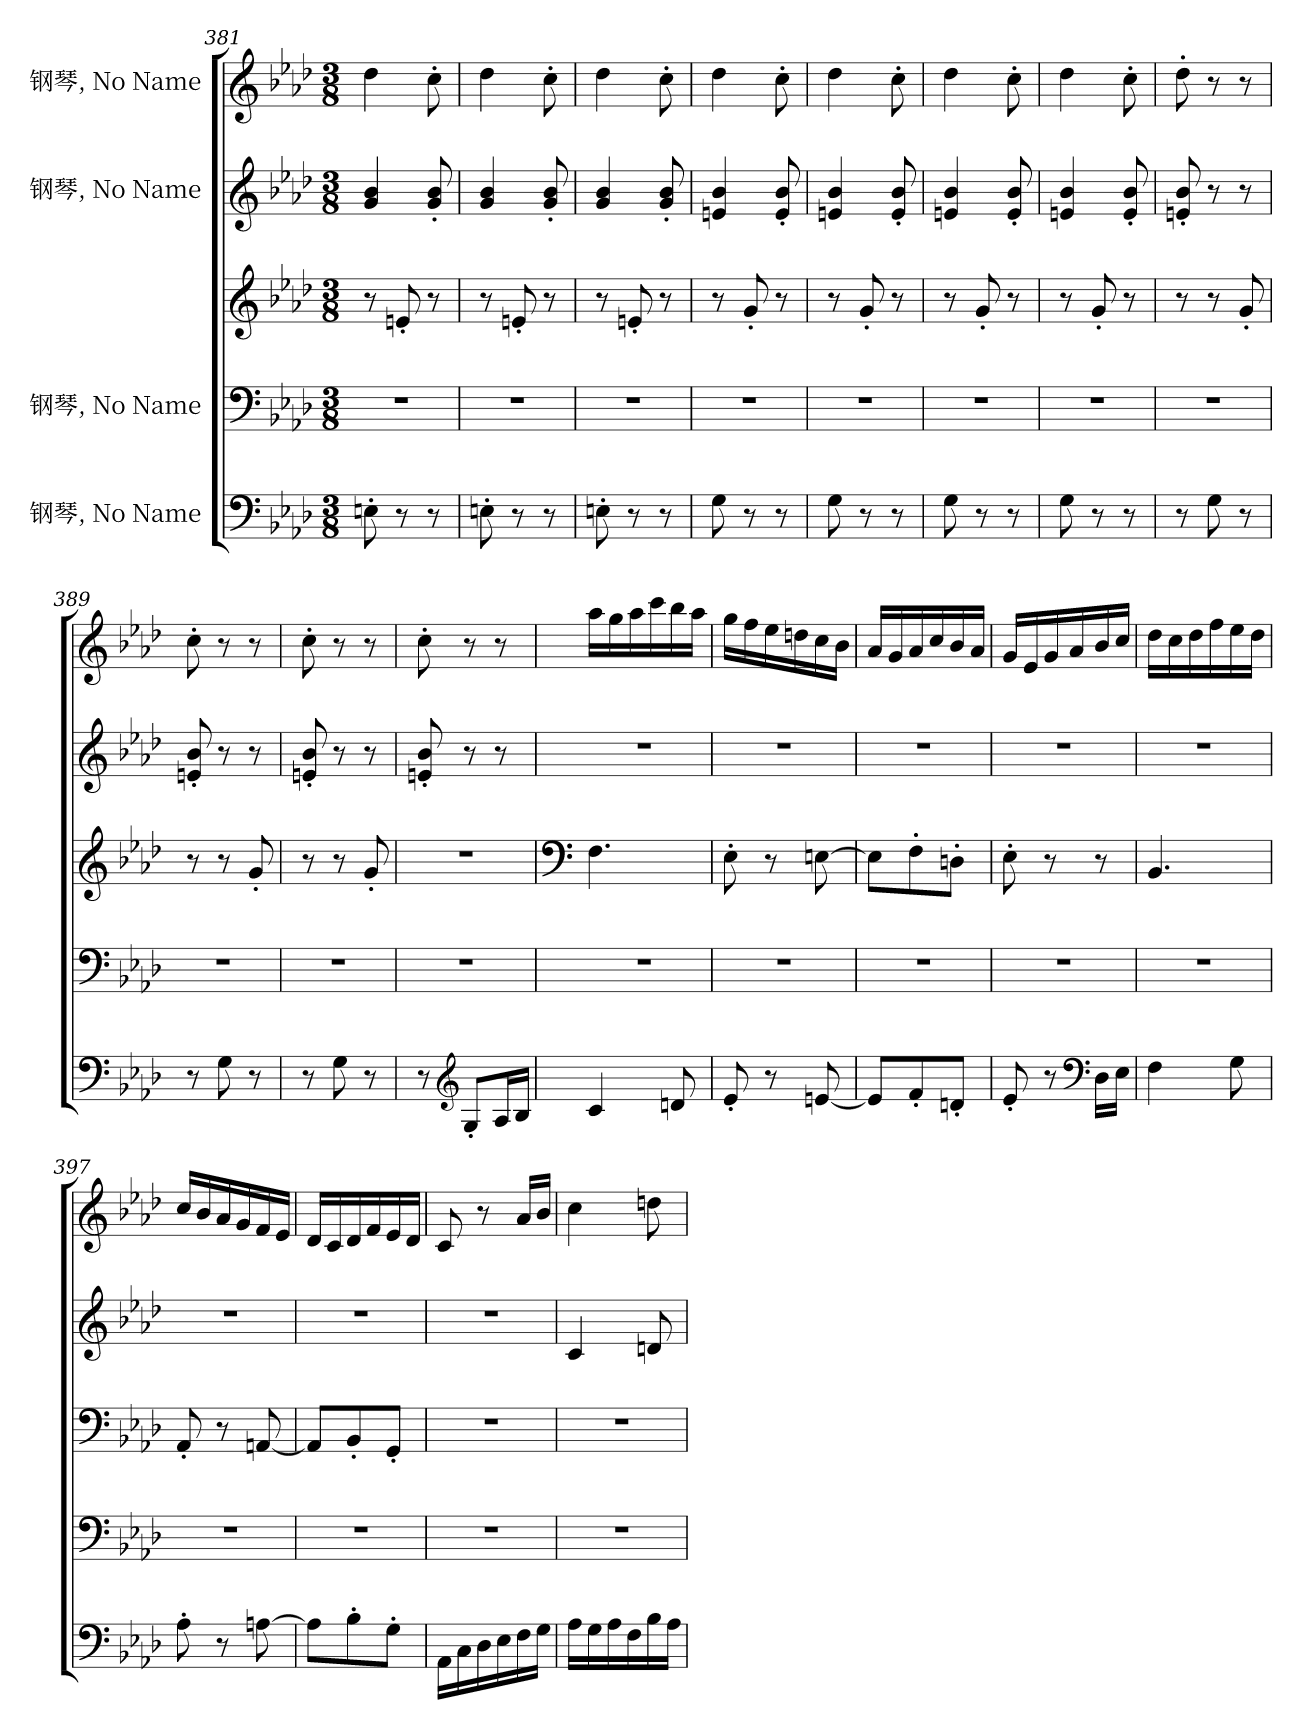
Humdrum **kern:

**kern	**kern	**kern	**kern	**kern
*part4	*part3	*part3	*part2	*part1
*staff5	*staff4	*staff3	*staff2	*staff1
*I"钢琴, No Name	*I"钢琴, No Name	*	*I"钢琴, No Name	*I"钢琴, No Name
*clefF4	*clefF4	*clefG2	*clefG2	*clefG2
*k[b-e-a-d-]	*k[b-e-a-d-]	*k[b-e-a-d-]	*k[b-e-a-d-]	*k[b-e-a-d-]
*M3/8	*M3/8	*M3/8	*M3/8	*M3/8
=381	=381	=381	=381	=381
8En'\	4.r	8r	4g/ 4b-/	4dd-\
8r	.	8en'/	.	.
8r	.	8r	8g/' 8b-/'	8cc'\
=382	=382	=382	=382	=382
8En'\	4.r	8r	4g/ 4b-/	4dd-\
8r	.	8en'/	.	.
8r	.	8r	8g/' 8b-/'	8cc'\
=383	=383	=383	=383	=383
8En'\	4.r	8r	4g/ 4b-/	4dd-\
8r	.	8en'/	.	.
8r	.	8r	8g/' 8b-/'	8cc'\
=384	=384	=384	=384	=384
*	*	*	*	*MM134
8G\	4.r	8r	4en/ 4b-/	4dd-\
8r	.	8g'/	.	.
8r	.	8r	8e/' 8b-/'	8cc'\
!!LO:LB:g=z
=385	=385	=385	=385	=385
8G\	4.r	8r	4en/ 4b-/	4dd-\
8r	.	8g'/	.	.
8r	.	8r	8e/' 8b-/'	8cc'\
=386	=386	=386	=386	=386
8G\	4.r	8r	4en/ 4b-/	4dd-\
8r	.	8g'/	.	.
8r	.	8r	8e/' 8b-/'	8cc'\
=387	=387	=387	=387	=387
8G\	4.r	8r	4en/ 4b-/	4dd-\
8r	.	8g'/	.	.
8r	.	8r	8e/' 8b-/'	8cc'\
=388	=388	=388	=388	=388
8r	4.r	8r	8en/' 8b-/'	8dd-'\
8G\	.	8r	8r	8r
8r	.	8g'/	8r	8r
=389	=389	=389	=389	=389
8r	4.r	8r	8en/' 8b-/'	8cc'\
8G\	.	8r	8r	8r
8r	.	8g'/	8r	8r
=390	=390	=390	=390	=390
8r	4.r	8r	8en/' 8b-/'	8cc'\
8G\	.	8r	8r	8r
8r	.	8g'/	8r	8r
=391	=391	=391	=391	=391
8r	4.r	4.r	8en/' 8b-/'	8cc'\
*clefG2	*	*	*	*
8G'/L	.	.	8r	8r
*	*	*	*	*MM134
16A-/L	.	.	8r	8r
16B-/JJ	.	.	.	.
!!LO:PB:g=z
=392	=392	=392	=392	=392
*	*	*clefF4	*	*
4c/	4.r	4.F\	4.r	16aa-\LL
.	.	.	.	16gg\
.	.	.	.	16aa-\
.	.	.	.	16ccc\
8dn/	.	.	.	16bb-\
.	.	.	.	16aa-\JJ
=393	=393	=393	=393	=393
8e-'/	4.r	8E-'\	4.r	16gg\LL
.	.	.	.	16ff\
8r	.	8r	.	16ee-\
.	.	.	.	16ddn\
*	*	*	*	*MM134
[8en/	.	[8En\	.	16cc\
.	.	.	.	16b-\JJ
=394	=394	=394	=394	=394
8e/L]	4.r	8E\L]	4.r	16a-/LL
.	.	.	.	16g/
8f'/	.	8F'\	.	16a-/
.	.	.	.	16cc/
8dn'/J	.	8Dn'\J	.	16b-/
.	.	.	.	16a-/JJ
=395	=395	=395	=395	=395
8e-'/	4.r	8E-'\	4.r	16g/LL
.	.	.	.	16e-/
8r	.	8r	.	16g/
.	.	.	.	16a-/
*clefF4	*	*	*	*
16D-\LL	.	8r	.	16b-/
16E-\JJ	.	.	.	16cc/JJ
=396	=396	=396	=396	=396
4F\	4.r	4.BB-/	4.r	16dd-\LL
.	.	.	.	16cc\
.	.	.	.	16dd-\
.	.	.	.	16ff\
8G\	.	.	.	16ee-\
.	.	.	.	16dd-\JJ
!!LO:LB:g=z
=397	=397	=397	=397	=397
8A-'\	4.r	8AA-'/	4.r	16cc/LL
.	.	.	.	16b-/
8r	.	8r	.	16a-/
.	.	.	.	16g/
*	*	*	*	*MM134
[8An\	.	[8AAn/	.	16f/
.	.	.	.	16e-/JJ
=398	=398	=398	=398	=398
8A\L]	4.r	8AA/L]	4.r	16d-/LL
.	.	.	.	16c/
8B-'\	.	8BB-'/	.	16d-/
.	.	.	.	16f/
8G'\J	.	8GG'/J	.	16e-/
.	.	.	.	16d-/JJ
=399	=399	=399	=399	=399
16AA-\LL	4.r	4.r	4.r	8c/
16C\	.	.	.	.
16D-\	.	.	.	8r
16E-\	.	.	.	.
*	*	*	*	*MM134
16F\	.	.	.	16a-/LL
16G\JJ	.	.	.	16b-/JJ
=400	=400	=400	=400	=400
16A-\LL	4.r	4.r	4c/	4cc\
16G\	.	.	.	.
16A-\	.	.	.	.
16F\	.	.	.	.
16B-\	.	.	8dn/	8ddn\
16A-\JJ	.	.	.	.
=	=	=	=	=
*-	*-	*-	*-	*-
